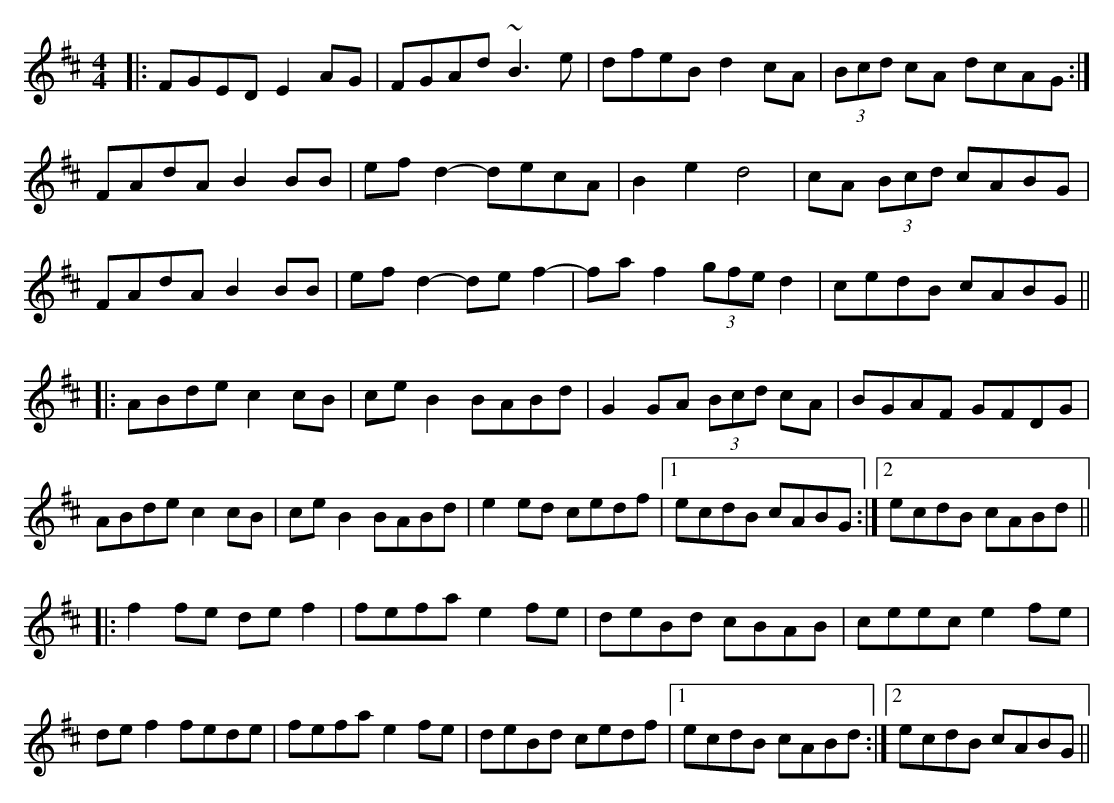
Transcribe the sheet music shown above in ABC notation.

X:1
M:4/4
K:Edor
|:FGED E2AG|FGAd ~B3e|dfeB d2cA|(3Bcd cA dcAG:|
FAdA B2BB|efd2- decA|B2e2 d4|cA (3Bcd cABG|
FAdA B2BB|efd2- def2-|faf2- (3gfe d2|cedB cABG||
|:ABde c2cB|ceB2 BABd|G2GA (3Bcd cA|BGAF GFDG|
ABde c2cB|ceB2 BABd|e2ed cedf|1 ecdB cABG:|2 ecdB cABd||
|:f2fe def2|fefa e2fe|deBd cBAB|ceec e2fe|
def2 fede|fefa e2fe|deBd cedf|1 ecdB cABd:|2 ecdB cABG||
